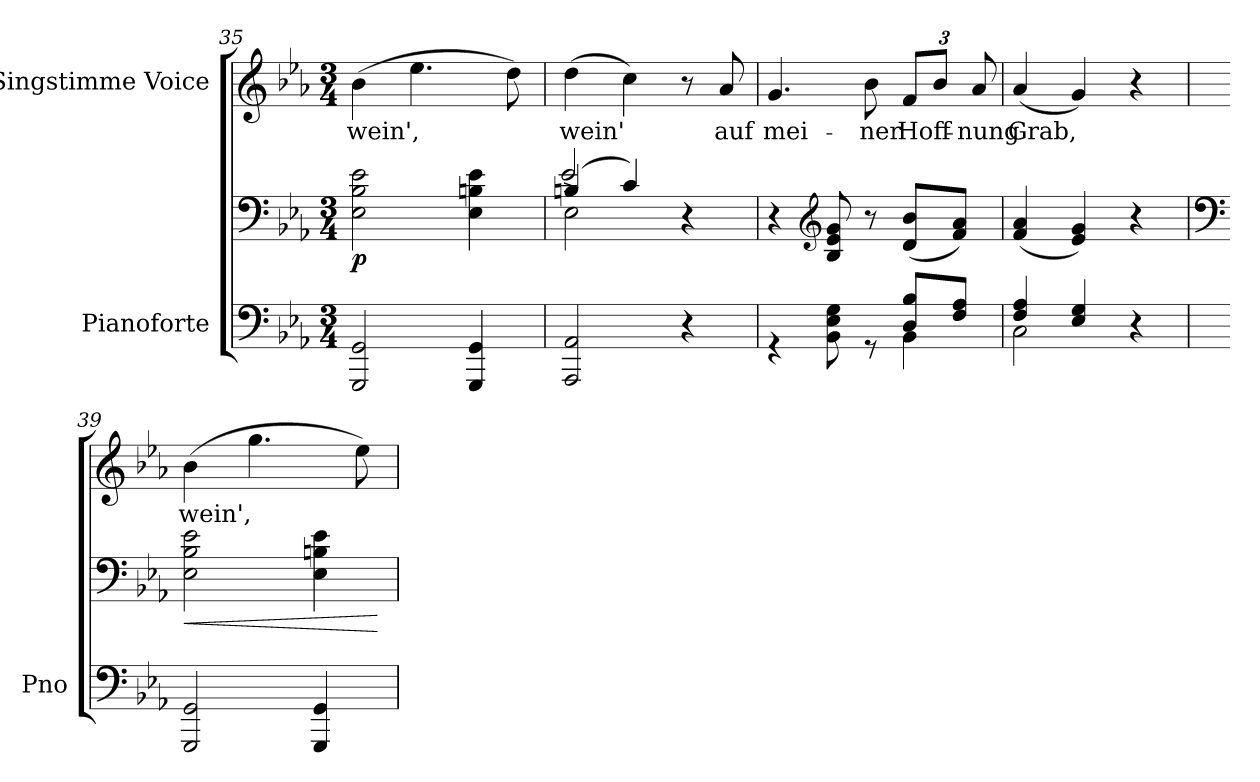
**kern	**kern	**dynam	**kern	**text
*part2	*part2	*part2	*part1	*part1
*staff3	*staff2	*staff2/3	*staff1	*staff1
*I"Pianoforte	*	*	*I"Singstimme Voice	*
*I'Pno	*	*	*	*
*clefF4	*clefF4	*	*clefG2	*
*k[b-e-a-]	*k[b-e-a-]	*	*k[b-e-a-]	*
*M3/4	*M3/4	*	*M3/4	*
=35	=35	=35	=35	=35
!	!	!LO:DY:b	!	!LO:LY:b
2GGG/ 2GG/	2E-\ 2B-\ 2e-\	p	(4b-\	wein',
.	.	.	4.ee-\	.
4GGG/ 4GG/	4E-\ 4Bn\ 4e-\	.	.	.
.	.	.	8dd\)	.
!!LO:LB:g=z
=36	=36	=36	=36	=36
*	*^	*	*	*
*	*	*^	*	*	*
!	!	!	!	!	!	!LO:LY:b
2AAA-/ 2AA-/	(4Bn/	2e-/	2E-^\	.	(4dd\	wein'
.	4c/)	.	.	.	4cc\)	.
4r	4r	4rFyy	4ryy	.	8r	.
!	!	!	!	!	!	!LO:LY:b
.	.	.	.	.	8a-/	auf
*	*v	*v	*v	*	*	*
=37	=37	=37	=37	=37
*^	*	*	*	*
!	!	!	!	!	!LO:LY:b
4rGG	2ryy	4r	.	4.g/	mei-
*	*	*clefG2	*	*	*
8BB-\ 8E-\ 8G\	.	8B-/ 8e-/ 8g/	.	.	.
!	!	!	!	!	!LO:LY:b
8rGG	.	8r	.	8b-\	-ner
*	*	*	*	*Xbrackettup	*
!	!	!	!	!	!LO:LY:b
8D/ 8B-/L	4BB-\	(8d/ 8b-/L	.	12f/L	Hoff-
.	.	.	.	12b-/J	.
8F/ 8A-/J	.	8f/ 8a-/J)	.	.	.
!	!	!	!	!	!LO:LY:b
.	.	.	.	12a-/	-nung
=38	=38	=38	=38	=38	=38
!	!	!	!	!	!LO:LY:b
4F/ 4A-/	2C\	(4f/ 4a-/	.	(4a-/	Grab,
4E-/ 4G/	.	4e-/ 4g/)	.	4g/)	.
4r	4ryy	4r	.	4r	.
*v	*v	*	*	*	*
=39	=39	=39	=39	=39
*	*clefF4	*	*	*
*^	*	*	*	*
!	!	!	!LO:HP:b	!	!LO:LY:b
*v	*v	*	*	*	*
2GGG/ 2GG/	2E-\ 2B-\ 2e-\	<	(4b-\	wein',
.	.	.	4.gg\	.
4GGG/ 4GG/	4E-\ 4Bn\ 4e-\	.	.	.
.	.	.	8ee-\)	.
.	.	[	.	.
=	=	=	=	=
*-	*-	*-	*-	*-
